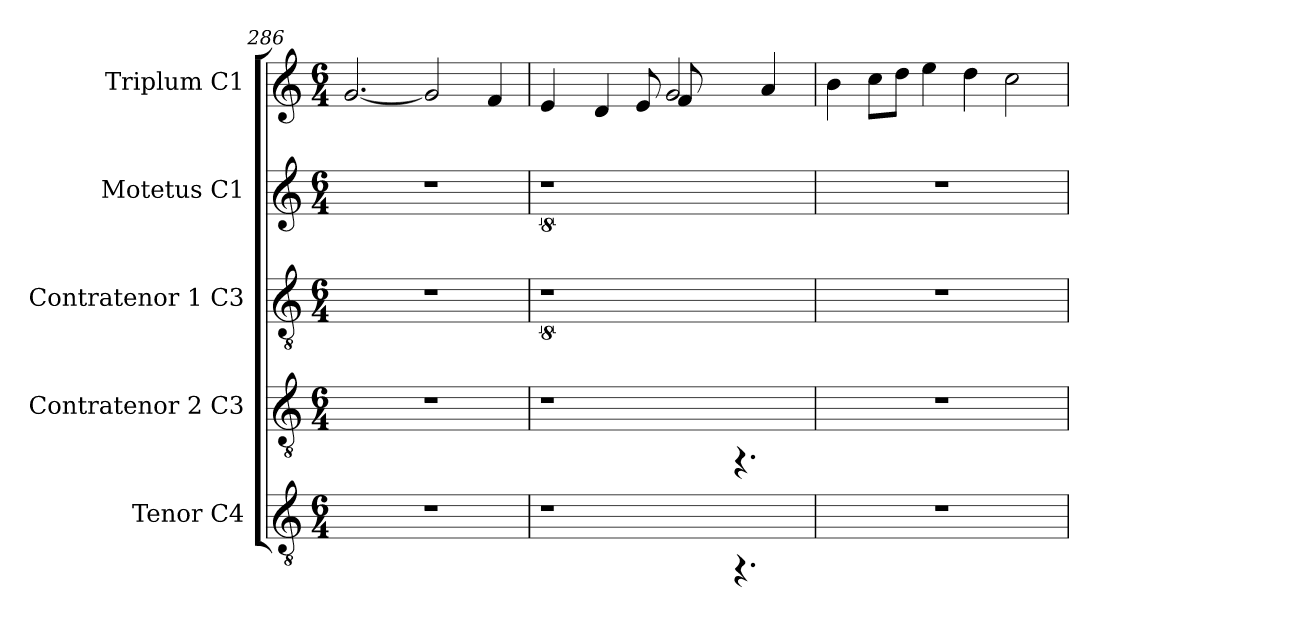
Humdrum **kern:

**kern	**kern	**kern	**kern	**kern	**text
*part5	*part4	*part3	*part2	*part1	*part1
*staff5	*staff4	*staff3	*staff2	*staff1	*staff1
*I"Tenor  C4	*I"Contratenor 2  C3	*I"Contratenor 1  C3	*I"Motetus  C1	*I"Triplum  C1	*
*I'T	*I'Ct2	*I'Ct1	*I'Mot	*I'Tr	*
*clefGv2	*clefGv2	*clefGv2	*clefG2	*clefG2	*
*k[]	*k[]	*k[]	*k[]	*k[]	*
*C:	*C:	*C:	*C:	*C:	*
*M6/4	*M6/4	*M6/4	*M6/4	*M6/4	*
=286	=286	=286	=286	=286	=286
!	!	!	!	!	!LO:LY:b:cj
1.r	1.r	1.r	1.r	[<2.g/	--
!	!	!	!	!	!LO:LY:b:cj
.	.	.	.	2g/]	--
!	!	!	!	!	!LO:LY:b:cj
.	.	.	.	4f/	--
=287	=287	=287	=287	=287	=287
!	!	!	!	!	!LO:LY:b:cj
*	*	*	*	*^	*
1r	1r	8%11r	8%11r	4e/	8ryy	--
!	!	!	!	!	!	!LO:LY:b:cj
*	*	*	*	*v	*v	*
.	.	.	.	4d/	--
!	!	!	!	!	!LO:LY:b:cj
.	.	.	.	8e/L	--
*	*	*	*	*^	*
!	!	!	!	!	!	!LO:LY:b:cj
.	.	.	.	2g/	8f/	--
.	.	.	.	.	2ryy	.
4.rFF	4.rFF	.	.	.	.	.
!	!	!	!	!	!	!LO:LY:b:cj
.	.	.	.	4a/	.	--
.	.	.	.	.	8ryy	.
=288	=288	=288	=288	=288	=288	=288
!	!	!	!	!	!	!LO:LY:b:cj
*	*	*	*	*v	*v	*
1.r	1.r	1.r	1.r	4b\	--
!	!	!	!	!	!LO:LY:b:cj
.	.	.	.	8cc\L	--
!	!	!	!	!	!LO:LY:b:cj
.	.	.	.	8dd\J	--
!	!	!	!	!	!LO:LY:b:cj
.	.	.	.	4ee\	--
!	!	!	!	!	!LO:LY:b:cj
.	.	.	.	4dd\	--
!	!	!	!	!	!LO:LY:b:cj
.	.	.	.	2cc\	--
=	=	=	=	=	=
*-	*-	*-	*-	*-	*-
